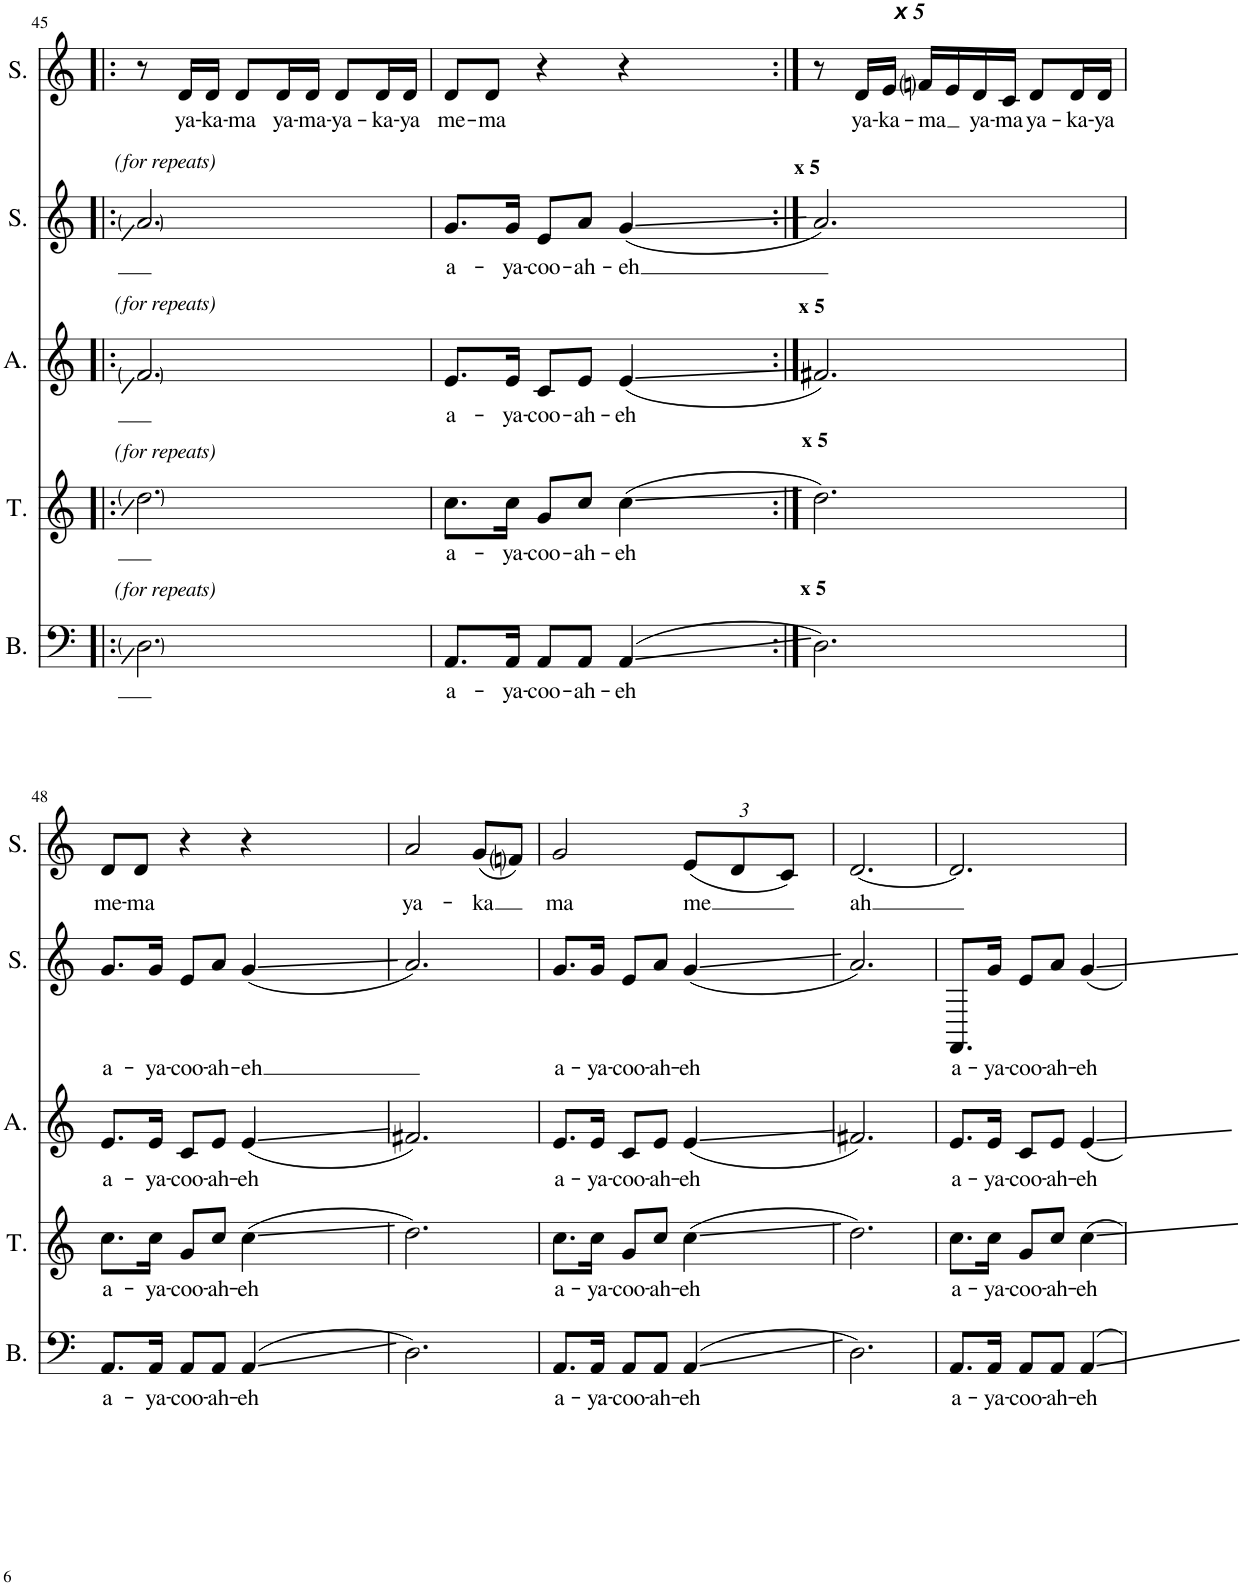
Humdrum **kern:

**kern	**text	**kern	**text	**kern	**text	**kern	**text	**kern	**text
*part5	*part5	*part4	*part4	*part3	*part3	*part2	*part2	*part1	*part1
*staff5	*staff5	*staff4	*staff4	*staff3	*staff3	*staff2	*staff2	*staff1	*staff1
*I"Bas	*	*I"Tenor	*	*I"Alt	*	*I"Sopraan	*	*I"Sopraan	*
*I'B.	*	*I'T.	*	*I'A.	*	*I'S.	*	*I'S.	*
!!LO:PB:g=z
*clefF4	*	*clefG2	*	*clefG2	*	*clefG2	*	*clefG2	*
*k[]	*	*k[]	*	*k[]	*	*k[]	*	*k[]	*
*M3/4	*	*M3/4	*	*M3/4	*	*M3/4	*	*M3/4	*
=45!|:	=45!|:	=45!|:	=45!|:	=45!|:	=45!|:	=45!|:	=45!|:	=45!|:	=45!|:
!	!	!	!	!	!	!LO:TX:a:i:t=(for repeats)	!	!	!
!	!	!	!	!LO:TX:a:i:t=(for repeats)	!	!	!	!	!
!	!	!LO:TX:a:i:t=(for repeats)	!	!	!	!	!	!	!
!LO:TX:a:i:t=(for repeats)	!	!	!	!	!	!	!	!	!
2.D\	.	2.dd\	.	2.f/	.	2.a/	.	8r	.
!	!	!	!	!	!	!	!	!	!LO:LY:b
.	.	.	.	.	.	.	.	16d/LL	ya-
!	!	!	!	!	!	!	!	!	!LO:LY:b
.	.	.	.	.	.	.	.	16d/JJ	-ka-
!	!	!	!	!	!	!	!	!	!LO:LY:b
.	.	.	.	.	.	.	.	8d/L	-ma
!	!	!	!	!	!	!	!	!	!LO:LY:b
.	.	.	.	.	.	.	.	16d/L	ya-
!	!	!	!	!	!	!	!	!	!LO:LY:b
.	.	.	.	.	.	.	.	16d/JJ	-ma-
!	!	!	!	!	!	!	!	!	!LO:LY:b
.	.	.	.	.	.	.	.	8d/L	-ya-
!	!	!	!	!	!	!	!	!	!LO:LY:b
.	.	.	.	.	.	.	.	16d/L	-ka-
!	!	!	!	!	!	!	!	!	!LO:LY:b
.	.	.	.	.	.	.	.	16d/JJ	-ya
=46	=46	=46	=46	=46	=46	=46	=46	=46	=46
!	!LO:LY:b	!	!LO:LY:b	!	!LO:LY:b	!	!LO:LY:b	!	!LO:LY:b
8.AA/L	a-	8.cc\L	a-	8.e/L	a-	8.g/L	a-	8d/L	me-
!	!	!	!	!	!	!	!	!LO:TX:a:Bi:t=x	!
!	!	!	!	!	!	!	!	!LO:TX:a:t=5	!
!	!	!	!	!	!	!	!	!	!LO:LY:b
.	.	.	.	.	.	.	.	8d/J	-ma
!	!LO:LY:b	!	!LO:LY:b	!	!LO:LY:b	!	!LO:LY:b	!	!
16AA/Jk	-ya-	16cc\Jk	-ya-	16e/Jk	-ya-	16g/Jk	-ya-	.	.
!	!LO:LY:b	!	!LO:LY:b	!	!LO:LY:b	!	!LO:LY:b	!	!
8AA/L	-coo-	8g/L	-coo-	8c/L	-coo-	8e/L	-coo-	4r	.
!	!LO:LY:b	!	!LO:LY:b	!	!LO:LY:b	!	!LO:LY:b	!	!
8AA/J	-ah-	8cc/J	-ah-	8e/J	-ah-	8a/J	-ah-	.	.
!	!	!	!	!	!	!LO:TX:a:B:t=x 5	!	!	!
!	!	!	!	!LO:TX:a:B:t=x 5	!	!	!	!	!
!	!	!LO:TX:a:B:t=x 5	!	!	!	!	!	!	!
!LO:TX:a:B:t=x 5	!	!	!	!	!	!	!	!	!
!	!LO:LY:b	!	!LO:LY:b	!	!LO:LY:b	!	!LO:LY:b	!	!
(4AA/	-eh	(4cc\	-eh	(4e/	-eh	(4g/	-eh	4r	.
=47:|!	=47:|!	=47:|!	=47:|!	=47:|!	=47:|!	=47:|!	=47:|!	=47:|!	=47:|!
2.D\)	.	2.dd\)	.	2.f#X/)	.	2.a/)	.	8r	.
!	!	!	!	!	!	!	!	!	!LO:LY:b
.	.	.	.	.	.	.	.	16d/LL	ya-
!	!	!	!	!	!	!	!	!	!LO:LY:b
.	.	.	.	.	.	.	.	16e/JJ	-ka-
!	!	!	!	!	!	!	!	!	!LO:LY:b
.	.	.	.	.	.	.	.	16fni/LL	-ma
.	.	.	.	.	.	.	.	16e/	.
!	!	!	!	!	!	!	!	!	!LO:LY:b
.	.	.	.	.	.	.	.	16d/	ya-
!	!	!	!	!	!	!	!	!	!LO:LY:b
.	.	.	.	.	.	.	.	16c/JJ	-ma
!	!	!	!	!	!	!	!	!	!LO:LY:b
.	.	.	.	.	.	.	.	8d/L	ya-
!	!	!	!	!	!	!	!	!	!LO:LY:b
.	.	.	.	.	.	.	.	16d/L	-ka-
!	!	!	!	!	!	!	!	!	!LO:LY:b
.	.	.	.	.	.	.	.	16d/JJ	-ya
!!LO:LB:g=z
=48	=48	=48	=48	=48	=48	=48	=48	=48	=48
!	!LO:LY:b	!	!LO:LY:b	!	!LO:LY:b	!	!LO:LY:b	!	!LO:LY:b
8.AA/L	a-	8.cc\L	a-	8.e/L	a-	8.g/L	a-	8d/L	me-
!	!	!	!	!	!	!	!	!	!LO:LY:b
.	.	.	.	.	.	.	.	8d/J	-ma
!	!LO:LY:b	!	!LO:LY:b	!	!LO:LY:b	!	!LO:LY:b	!	!
16AA/Jk	-ya-	16cc\Jk	-ya-	16e/Jk	-ya-	16g/Jk	-ya-	.	.
!	!LO:LY:b	!	!LO:LY:b	!	!LO:LY:b	!	!LO:LY:b	!	!
8AA/L	-coo-	8g/L	-coo-	8c/L	-coo-	8e/L	-coo-	4r	.
!	!LO:LY:b	!	!LO:LY:b	!	!LO:LY:b	!	!LO:LY:b	!	!
8AA/J	-ah-	8cc/J	-ah-	8e/J	-ah-	8a/J	-ah-	.	.
!	!LO:LY:b	!	!LO:LY:b	!	!LO:LY:b	!	!LO:LY:b	!	!
(4AA/	-eh	(4cc\	-eh	(4e/	-eh	(4g/	-eh	4r	.
=49	=49	=49	=49	=49	=49	=49	=49	=49	=49
!	!	!	!	!	!	!	!	!	!LO:LY:b
2.D\)	.	2.dd\)	.	2.f#X/)	.	2.a/)	.	2a/	ya-
!	!	!	!	!	!	!	!	!	!LO:LY:b
.	.	.	.	.	.	.	.	(8g/L	-ka
.	.	.	.	.	.	.	.	8fni/J)	.
=50	=50	=50	=50	=50	=50	=50	=50	=50	=50
!	!LO:LY:b	!	!LO:LY:b	!	!LO:LY:b	!	!LO:LY:b	!	!LO:LY:b
8.AA/L	a-	8.cc\L	a-	8.e/L	a-	8.g/L	a-	2g/	ma
!	!LO:LY:b	!	!LO:LY:b	!	!LO:LY:b	!	!LO:LY:b	!	!
16AA/Jk	-ya-	16cc\Jk	-ya-	16e/Jk	-ya-	16g/Jk	-ya-	.	.
!	!LO:LY:b	!	!LO:LY:b	!	!LO:LY:b	!	!LO:LY:b	!	!
8AA/L	-coo-	8g/L	-coo-	8c/L	-coo-	8e/L	-coo-	.	.
!	!LO:LY:b	!	!LO:LY:b	!	!LO:LY:b	!	!LO:LY:b	!	!
8AA/J	-ah-	8cc/J	-ah-	8e/J	-ah-	8a/J	-ah-	.	.
!	!LO:LY:b	!	!LO:LY:b	!	!LO:LY:b	!	!LO:LY:b	!	!
*	*	*	*	*	*	*	*	*Xbrackettup	*
!	!	!	!	!	!	!	!	!	!LO:LY:b
(4AA/	-eh	(4cc\	-eh	(4e/	-eh	(4g/	-eh	(12e/L	me
.	.	.	.	.	.	.	.	12d/	.
.	.	.	.	.	.	.	.	12c/J)	.
=51	=51	=51	=51	=51	=51	=51	=51	=51	=51
!	!	!	!	!	!	!	!	!	!LO:LY:b
2.D\)	.	2.dd\)	.	2.f#X/)	.	2.a/)	.	[2.d/	ah
=52	=52	=52	=52	=52	=52	=52	=52	=52	=52
!	!LO:LY:b	!	!LO:LY:b	!	!LO:LY:b	!	!LO:LY:b	!	!
8.AA/L	a-	8.cc\L	a-	8.e/L	a-	8.FF/L	a-	2.d/]	.
!	!LO:LY:b	!	!LO:LY:b	!	!LO:LY:b	!	!LO:LY:b	!	!
16AA/Jk	-ya-	16cc\Jk	-ya-	16e/Jk	-ya-	16g/Jk	-ya-	.	.
!	!LO:LY:b	!	!LO:LY:b	!	!LO:LY:b	!	!LO:LY:b	!	!
8AA/L	-coo-	8g/L	-coo-	8c/L	-coo-	8e/L	-coo-	.	.
!	!LO:LY:b	!	!LO:LY:b	!	!LO:LY:b	!	!LO:LY:b	!	!
8AA/J	-ah-	8cc/J	-ah-	8e/J	-ah-	8a/J	-ah-	.	.
!	!LO:LY:b	!	!LO:LY:b	!	!LO:LY:b	!	!LO:LY:b	!	!
4AA/	-eh	4cc\	-eh	4e/	-eh	4g/	-eh	.	.
=	=	=	=	=	=	=	=	=	=
*-	*-	*-	*-	*-	*-	*-	*-	*-	*-
